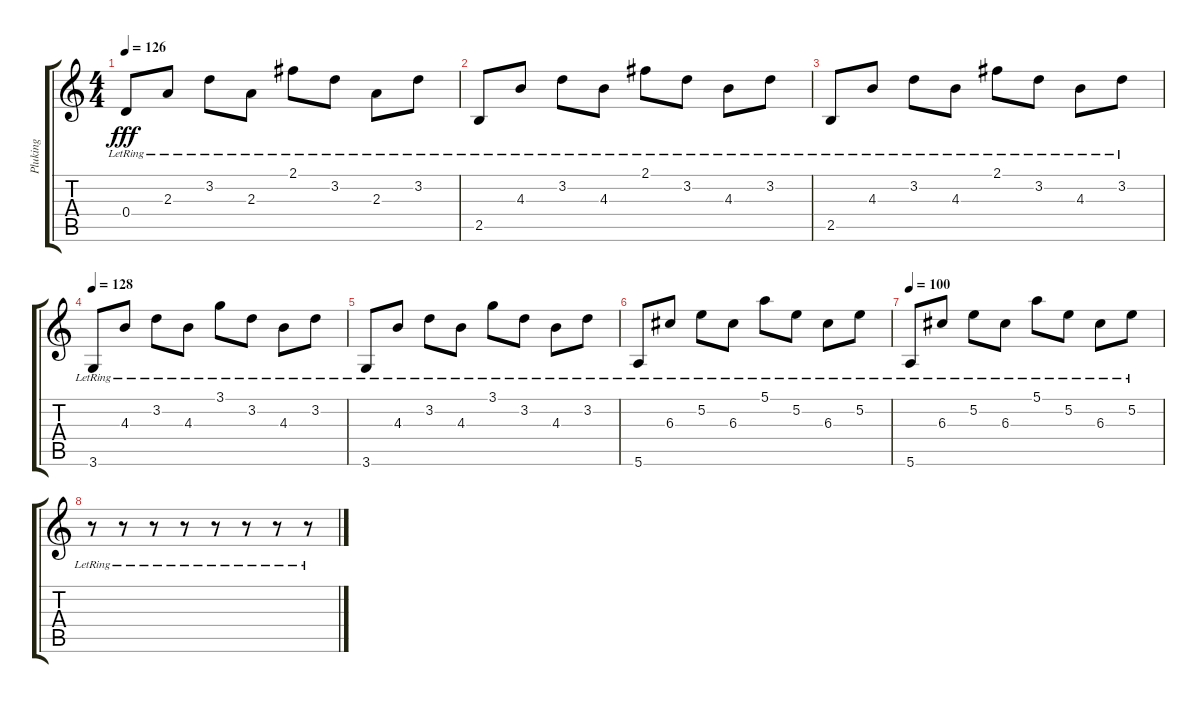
\track ("Pluking" "Pluking") {instrument electricguitarclean}
\staff {score tabs}
\tuning (E4 B3 G3 D3 A2 E2) {hide}
\ts (4 4)
\tempo 126
\clef g2
\ks c
0.4{lr}.8{dy fff} 2.3{lr}.8 3.2{lr}.8 2.3{lr}.8 2.1{lr}.8 3.2{lr}.8 2.3{lr}.8 3.2{lr}.8 |
2.5{lr}.8 4.3{lr}.8 3.2{lr}.8 4.3{lr}.8 2.1{lr}.8 3.2{lr}.8 4.3{lr}.8 3.2{lr}.8 |
2.5{lr}.8 4.3{lr}.8 3.2{lr}.8 4.3{lr}.8 2.1{lr}.8 3.2{lr}.8 4.3{lr}.8 3.2{lr}.8 |
\tempo 128
3.6{lr}.8 4.3{lr}.8 3.2{lr}.8 4.3{lr}.8 3.1{lr}.8 3.2{lr}.8 4.3{lr}.8 3.2{lr}.8 |
3.6{lr}.8 4.3{lr}.8 3.2{lr}.8 4.3{lr}.8 3.1{lr}.8 3.2{lr}.8 4.3{lr}.8 3.2{lr}.8 |
5.6{lr}.8 6.3{lr}.8 5.2{lr}.8 6.3{lr}.8 5.1{lr}.8 5.2{lr}.8 6.3{lr}.8 5.2{lr}.8 |
\tempo 100
5.6{lr}.8 6.3{lr}.8 5.2{lr}.8 6.3{lr}.8 5.1{lr}.8 5.2{lr}.8 6.3{lr}.8 5.2{lr}.8 |
r.8 r.8 r.8 r.8 r.8 r.8 r.8 r.8
